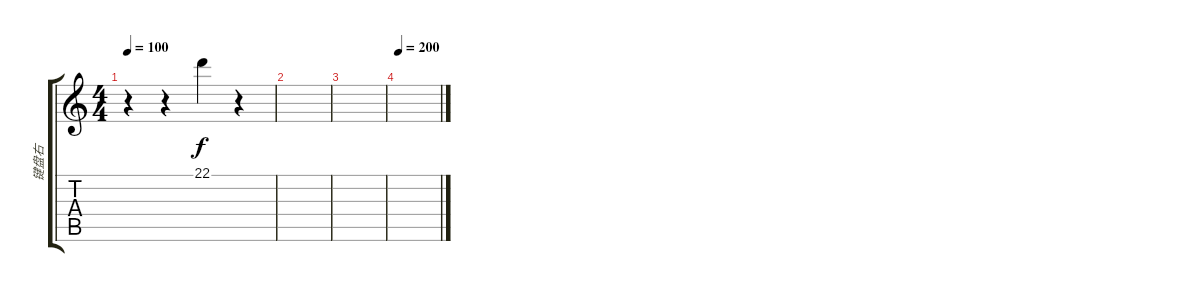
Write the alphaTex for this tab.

\track ("键盘右" "键盘右") {instrument violin}
\staff {score tabs}
\tuning (E4 B3 G3 D3 A2 E2) {hide}
\ts (4 4)
\tempo 100
\clef g2
\ks c
r.4{dy f} r.4 22.1.4{instrument musicbox} r.4 |
|
|
\tempo 200
